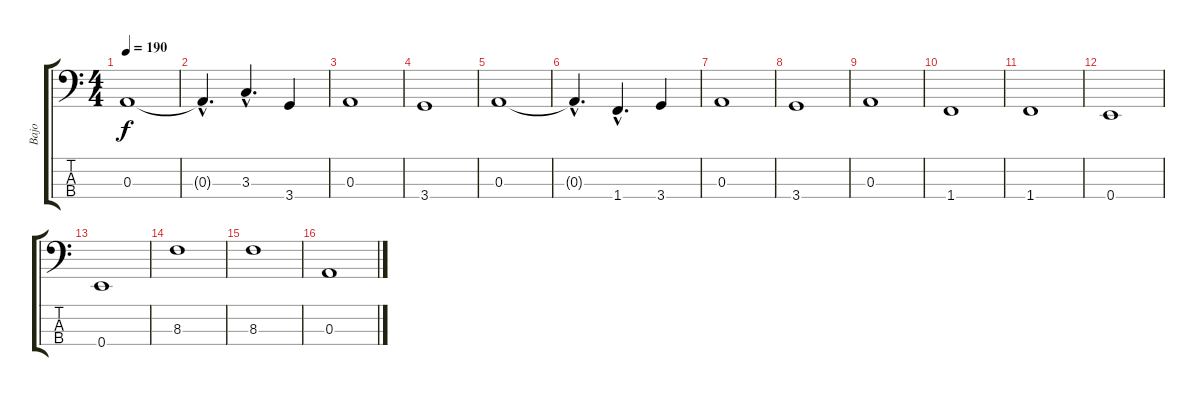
\track ("Bajo" "Bajo") {instrument electricbassfinger}
\staff {score tabs}
\tuning (G2 D2 A1 E1) {hide}
\ts (4 4)
\tempo 190
\clef f4
\ks c
0.3.1{dy f} |
0.3{hac t}.4{d} 3.3{hac}.4{d} 3.4.4 |
0.3.1 |
3.4.1 |
0.3.1 |
0.3{hac t}.4{d} 1.4{hac}.4{d} 3.4.4 |
0.3.1 |
3.4.1 |
0.3.1 |
1.4.1 |
1.4.1 |
0.4.1 |
0.4.1 |
8.3.1 |
8.3.1 |
0.3.1
